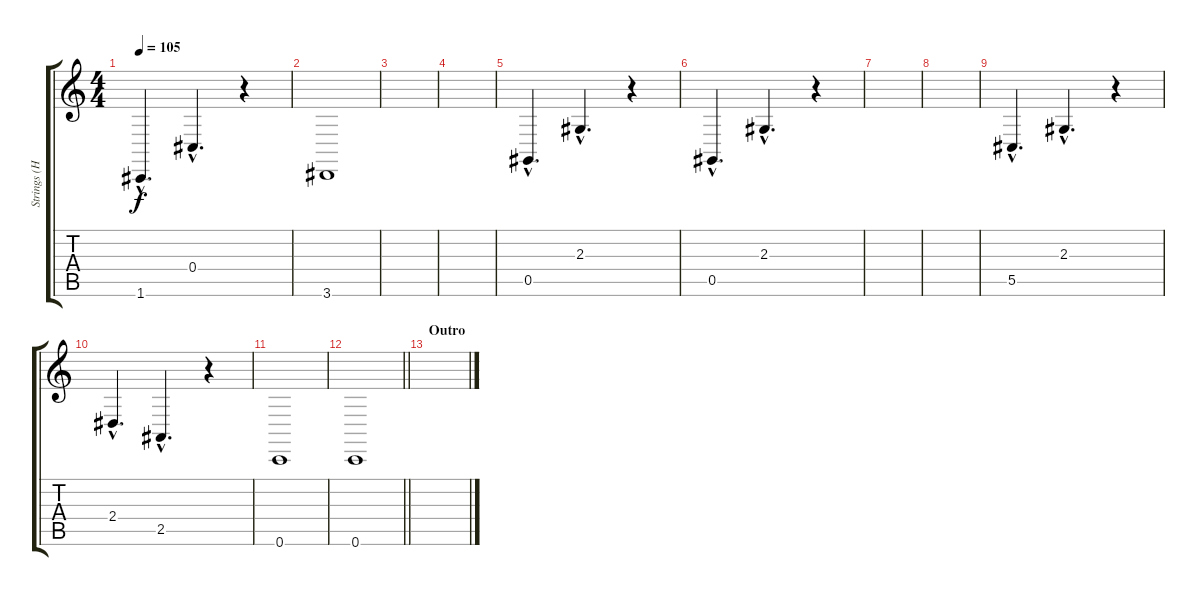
\track ("Strings (High)" "Strings (H") {instrument pizzicatostrings}
\staff {score tabs}
\tuning (Eb4 Bb3 Gb3 Db3 Ab2 C2) {hide}
\ts (4 4)
\tempo 105
\clef g2
\ks c
1.6{hac}.4{d dy f} 0.4{hac}.4{d} r.4 |
3.6.1 |
|
|
0.5{hac}.4{d} 2.3{hac}.4{d} r.4 |
0.5{hac}.4{d} 2.3{hac}.4{d} r.4 |
|
|
5.5{hac}.4{d} 2.3{hac}.4{d} r.4 |
2.4{hac}.4{d} 2.5{hac}.4{d} r.4 |
0.6.1 |
\barLineRight lightlight
0.6.1 |
\section ("" "Outro")
